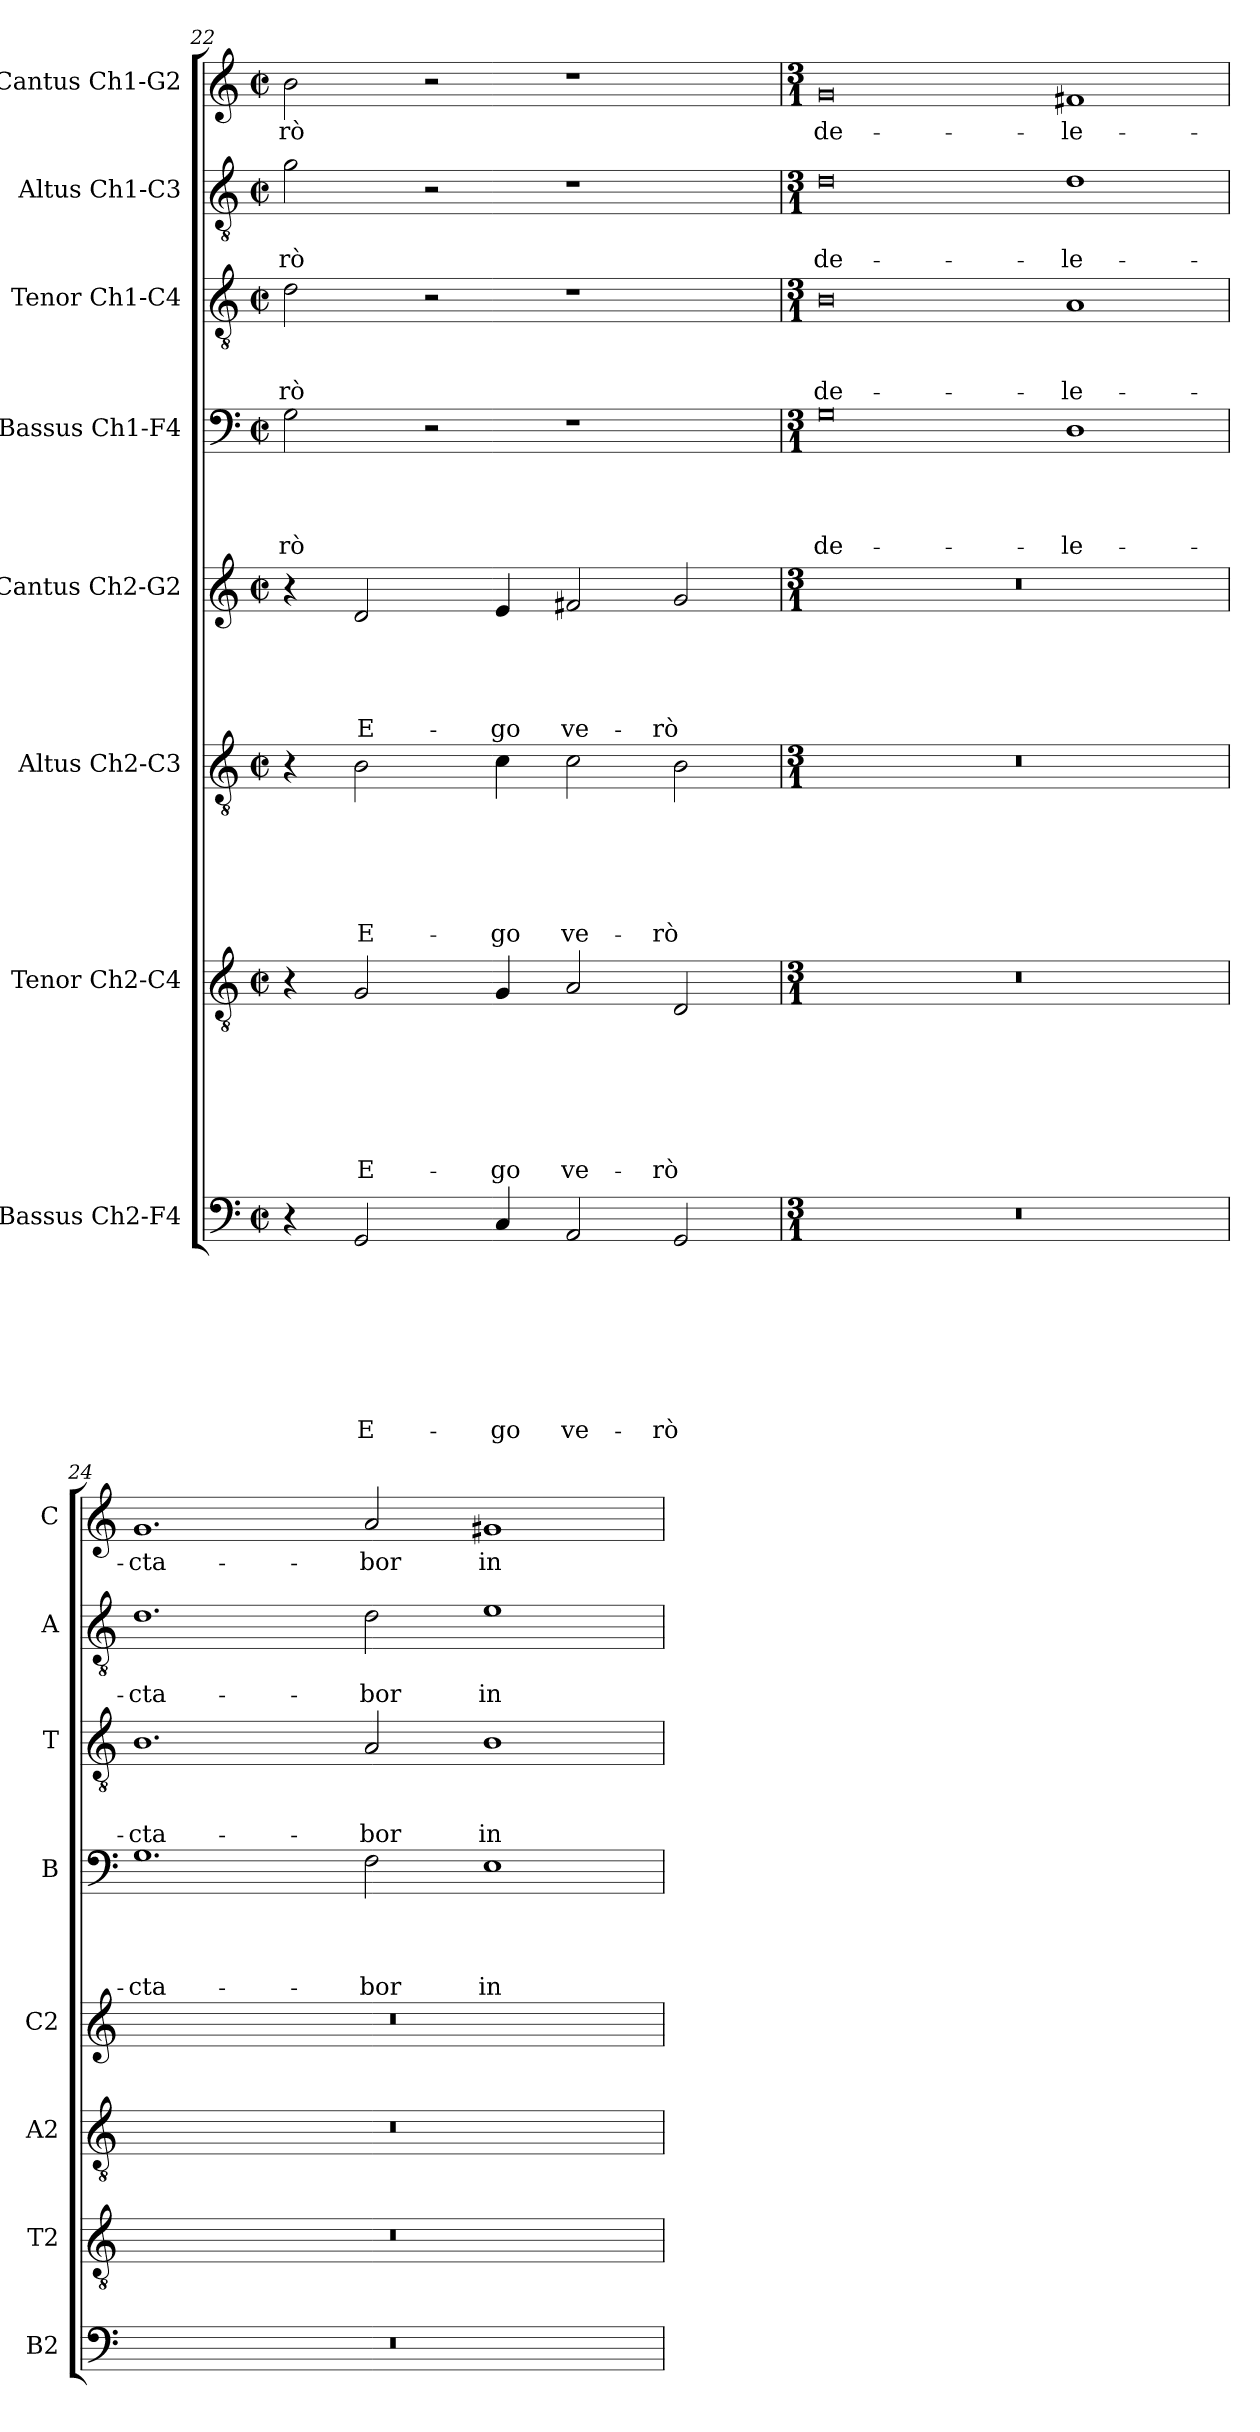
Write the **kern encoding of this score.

**kern	**text	**text	**text	**text	**text	**text	**text	**text	**kern	**text	**text	**text	**text	**text	**text	**text	**kern	**text	**text	**text	**text	**text	**text	**kern	**text	**text	**text	**text	**text	**kern	**text	**text	**text	**text	**kern	**text	**text	**text	**kern	**text	**text	**kern	**text
*part8	*part8	*part8	*part8	*part8	*part8	*part8	*part8	*part8	*part7	*part7	*part7	*part7	*part7	*part7	*part7	*part7	*part6	*part6	*part6	*part6	*part6	*part6	*part6	*part5	*part5	*part5	*part5	*part5	*part5	*part4	*part4	*part4	*part4	*part4	*part3	*part3	*part3	*part3	*part2	*part2	*part2	*part1	*part1
*staff8	*staff8	*staff8	*staff8	*staff8	*staff8	*staff8	*staff8	*staff8	*staff7	*staff7	*staff7	*staff7	*staff7	*staff7	*staff7	*staff7	*staff6	*staff6	*staff6	*staff6	*staff6	*staff6	*staff6	*staff5	*staff5	*staff5	*staff5	*staff5	*staff5	*staff4	*staff4	*staff4	*staff4	*staff4	*staff3	*staff3	*staff3	*staff3	*staff2	*staff2	*staff2	*staff1	*staff1
*I"Bassus Ch2-F4	*	*	*	*	*	*	*	*	*I"Tenor Ch2-C4	*	*	*	*	*	*	*	*I"Altus Ch2-C3	*	*	*	*	*	*	*I"Cantus Ch2-G2	*	*	*	*	*	*I"Bassus Ch1-F4	*	*	*	*	*I"Tenor Ch1-C4	*	*	*	*I"Altus Ch1-C3	*	*	*I"Cantus Ch1-G2	*
*I'B2	*	*	*	*	*	*	*	*	*I'T2	*	*	*	*	*	*	*	*I'A2	*	*	*	*	*	*	*I'C2	*	*	*	*	*	*I'B	*	*	*	*	*I'T	*	*	*	*I'A	*	*	*I'C	*
*clefF4	*	*	*	*	*	*	*	*	*clefGv2	*	*	*	*	*	*	*	*clefGv2	*	*	*	*	*	*	*clefG2	*	*	*	*	*	*clefF4	*	*	*	*	*clefGv2	*	*	*	*clefGv2	*	*	*clefG2	*
*k[]	*	*	*	*	*	*	*	*	*k[]	*	*	*	*	*	*	*	*k[]	*	*	*	*	*	*	*k[]	*	*	*	*	*	*k[]	*	*	*	*	*k[]	*	*	*	*k[]	*	*	*k[]	*
*C:	*	*	*	*	*	*	*	*	*C:	*	*	*	*	*	*	*	*C:	*	*	*	*	*	*	*C:	*	*	*	*	*	*C:	*	*	*	*	*C:	*	*	*	*C:	*	*	*C:	*
*M2/2	*	*	*	*	*	*	*	*	*M2/2	*	*	*	*	*	*	*	*M2/2	*	*	*	*	*	*	*M2/2	*	*	*	*	*	*M2/2	*	*	*	*	*M2/2	*	*	*	*M2/2	*	*	*M2/2	*
*met(c|)	*	*	*	*	*	*	*	*	*met(c|)	*	*	*	*	*	*	*	*met(c|)	*	*	*	*	*	*	*met(c|)	*	*	*	*	*	*met(c|)	*	*	*	*	*met(c|)	*	*	*	*met(c|)	*	*	*met(c|)	*
=22	=22	=22	=22	=22	=22	=22	=22	=22	=22	=22	=22	=22	=22	=22	=22	=22	=22	=22	=22	=22	=22	=22	=22	=22	=22	=22	=22	=22	=22	=22	=22	=22	=22	=22	=22	=22	=22	=22	=22	=22	=22	=22	=22
!	!	!	!	!	!	!	!	!	!	!	!	!	!	!	!	!	!	!	!	!	!	!	!	!	!	!	!	!	!	!	!	!	!	!LO:LY:b	!	!	!	!LO:LY:b	!	!	!LO:LY:b	!	!LO:LY:b
4r	.	.	.	.	.	.	.	.	4r	.	.	.	.	.	.	.	4r	.	.	.	.	.	.	4r	.	.	.	.	.	2G\	.	.	.	-rò	2d\	.	.	-rò	2g\	.	-rò	2b\	-rò
!	!	!	!	!	!	!	!	!LO:LY:b	!	!	!	!	!	!	!	!LO:LY:b	!	!	!	!	!	!	!LO:LY:b	!	!	!	!	!	!LO:LY:b	!	!	!	!	!	!	!	!	!	!	!	!	!	!
2GG/	.	.	.	.	.	.	.	E-	2G/	.	.	.	.	.	.	E-	2B\	.	.	.	.	.	E-	2d/	.	.	.	.	E-	.	.	.	.	.	.	.	.	.	.	.	.	.	.
.	.	.	.	.	.	.	.	.	.	.	.	.	.	.	.	.	.	.	.	.	.	.	.	.	.	.	.	.	.	2r	.	.	.	.	2r	.	.	.	2r	.	.	2r	.
!	!	!	!	!	!	!	!	!LO:LY:b	!	!	!	!	!	!	!	!LO:LY:b	!	!	!	!	!	!	!LO:LY:b	!	!	!	!	!	!LO:LY:b	!	!	!	!	!	!	!	!	!	!	!	!	!	!
4C/	.	.	.	.	.	.	.	-go	4G/	.	.	.	.	.	.	-go	4c\	.	.	.	.	.	-go	4e/	.	.	.	.	-go	.	.	.	.	.	.	.	.	.	.	.	.	.	.
!	!	!	!	!	!	!	!	!LO:LY:b	!	!	!	!	!	!	!	!LO:LY:b	!	!	!	!	!	!	!LO:LY:b	!	!	!	!	!	!LO:LY:b	!	!	!	!	!	!	!	!	!	!	!	!	!	!
2AA/	.	.	.	.	.	.	.	ve-	2A/	.	.	.	.	.	.	ve-	2c\	.	.	.	.	.	ve-	2f#X/	.	.	.	.	ve-	1r	.	.	.	.	1r	.	.	.	1r	.	.	1r	.
!	!	!	!	!	!	!	!	!LO:LY:b	!	!	!	!	!	!	!	!LO:LY:b	!	!	!	!	!	!	!LO:LY:b	!	!	!	!	!	!LO:LY:b	!	!	!	!	!	!	!	!	!	!	!	!	!	!
2GG/	.	.	.	.	.	.	.	-rò	2D/	.	.	.	.	.	.	-rò	2B\	.	.	.	.	.	-rò	2g/	.	.	.	.	-rò	.	.	.	.	.	.	.	.	.	.	.	.	.	.
=23	=23	=23	=23	=23	=23	=23	=23	=23	=23	=23	=23	=23	=23	=23	=23	=23	=23	=23	=23	=23	=23	=23	=23	=23	=23	=23	=23	=23	=23	=23	=23	=23	=23	=23	=23	=23	=23	=23	=23	=23	=23	=23	=23
*M3/1	*	*	*	*	*	*	*	*	*M3/1	*	*	*	*	*	*	*	*M3/1	*	*	*	*	*	*	*M3/1	*	*	*	*	*	*M3/1	*	*	*	*	*M3/1	*	*	*	*M3/1	*	*	*M3/1	*
!	!	!	!	!	!	!	!	!	!	!	!	!	!	!	!	!	!	!	!	!	!	!	!	!	!	!	!	!	!	!	!	!	!	!LO:LY:b	!	!	!	!LO:LY:b	!	!	!LO:LY:b	!	!LO:LY:b
0.r	.	.	.	.	.	.	.	.	0.r	.	.	.	.	.	.	.	0.r	.	.	.	.	.	.	0.r	.	.	.	.	.	0G	.	.	.	de-	0B	.	.	de-	0d	.	de-	0g	de-
!	!	!	!	!	!	!	!	!	!	!	!	!	!	!	!	!	!	!	!	!	!	!	!	!	!	!	!	!	!	!	!	!	!	!LO:LY:b	!	!	!	!LO:LY:b	!	!	!LO:LY:b	!	!LO:LY:b
.	.	.	.	.	.	.	.	.	.	.	.	.	.	.	.	.	.	.	.	.	.	.	.	.	.	.	.	.	.	1D	.	.	.	-le-	1A	.	.	-le-	1d	.	-le-	1f#X	-le-
!!LO:LB:g=z
=24	=24	=24	=24	=24	=24	=24	=24	=24	=24	=24	=24	=24	=24	=24	=24	=24	=24	=24	=24	=24	=24	=24	=24	=24	=24	=24	=24	=24	=24	=24	=24	=24	=24	=24	=24	=24	=24	=24	=24	=24	=24	=24	=24
!	!	!	!	!	!	!	!	!	!	!	!	!	!	!	!	!	!	!	!	!	!	!	!	!	!	!	!	!	!	!	!	!	!	!LO:LY:b	!	!	!	!LO:LY:b	!	!	!LO:LY:b	!	!LO:LY:b
0.r	.	.	.	.	.	.	.	.	0.r	.	.	.	.	.	.	.	0.r	.	.	.	.	.	.	0.r	.	.	.	.	.	1.G	.	.	.	-cta-	1.B	.	.	-cta-	1.d	.	-cta-	1.g	-cta-
!	!	!	!	!	!	!	!	!	!	!	!	!	!	!	!	!	!	!	!	!	!	!	!	!	!	!	!	!	!	!	!	!	!	!LO:LY:b	!	!	!	!LO:LY:b	!	!	!LO:LY:b	!	!LO:LY:b
.	.	.	.	.	.	.	.	.	.	.	.	.	.	.	.	.	.	.	.	.	.	.	.	.	.	.	.	.	.	2F\	.	.	.	-bor	2A/	.	.	-bor	2d\	.	-bor	2a/	-bor
!	!	!	!	!	!	!	!	!	!	!	!	!	!	!	!	!	!	!	!	!	!	!	!	!	!	!	!	!	!	!	!	!	!	!LO:LY:b	!	!	!	!LO:LY:b	!	!	!LO:LY:b	!	!LO:LY:b
.	.	.	.	.	.	.	.	.	.	.	.	.	.	.	.	.	.	.	.	.	.	.	.	.	.	.	.	.	.	1E	.	.	.	in	1B	.	.	in	1e	.	in	1g#X	in
=	=	=	=	=	=	=	=	=	=	=	=	=	=	=	=	=	=	=	=	=	=	=	=	=	=	=	=	=	=	=	=	=	=	=	=	=	=	=	=	=	=	=	=
*-	*-	*-	*-	*-	*-	*-	*-	*-	*-	*-	*-	*-	*-	*-	*-	*-	*-	*-	*-	*-	*-	*-	*-	*-	*-	*-	*-	*-	*-	*-	*-	*-	*-	*-	*-	*-	*-	*-	*-	*-	*-	*-	*-
